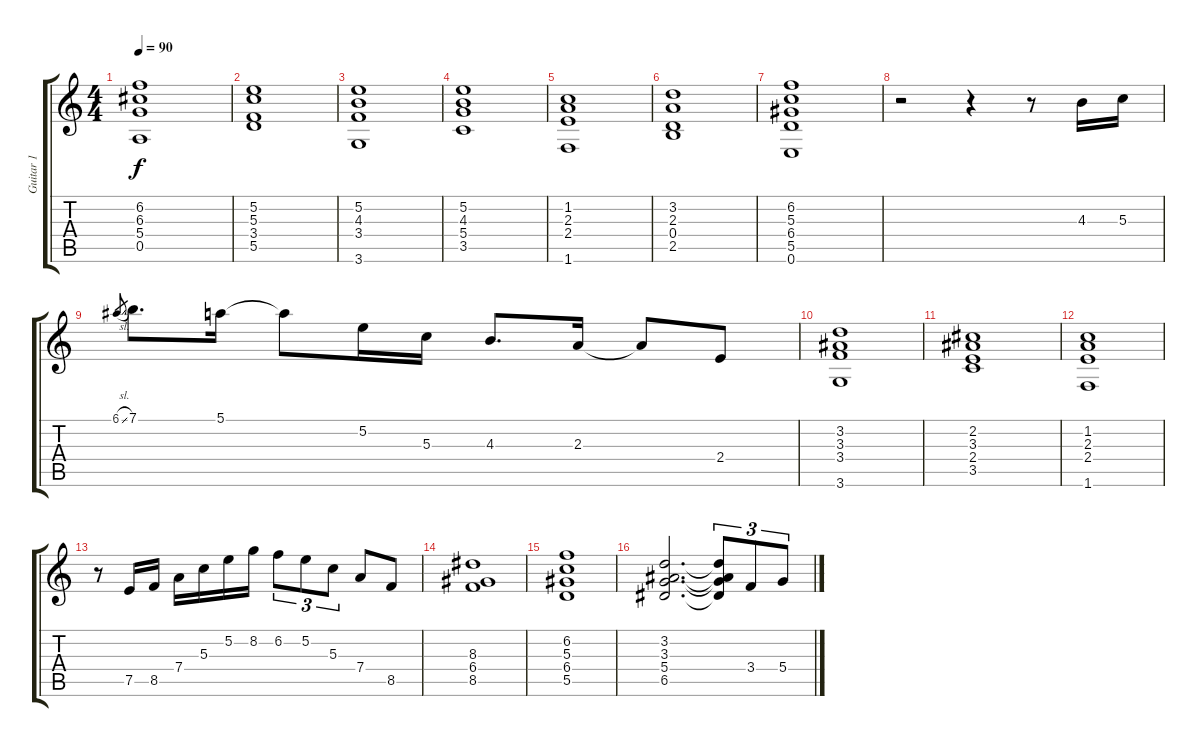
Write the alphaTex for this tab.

\track ("Guitar 1" "Guitar 1") {instrument acousticguitarnylon}
\staff {score tabs}
\tuning (E4 B3 G3 D3 A2 E2) {hide}
\ts (4 4)
\tempo 90
\clef g2
\ks c
(6.2 6.3 5.4 0.5).1{dy f} |
(5.2 5.3 3.4 5.5).1 |
(5.2 4.3 3.4 3.6).1 |
(5.2 4.3 5.4 3.5).1 |
(1.2 2.3 2.4 1.6).1 |
(3.2 2.3 0.4 2.5).1 |
(6.2 5.3 6.4 5.5 0.6).1 |
r.2 r.4 r.8 4.3.16 5.3.16 |
6.1{sl}.8{gr} 7.1.8{d} 5.1.16 5.1{t}.8 5.2.16 5.3.16 4.3.8{d} 2.3.16 2.3{t}.8 2.4.8 |
(3.2 3.3 3.4 3.6).1 |
(2.2 3.3 2.4 3.5).1 |
(1.2 2.3 2.4 1.6).1 |
r.8 7.5.16 8.5.16 7.4.16 5.3.16 5.2.16 8.2.16 6.2.8{tu (3 2)} 5.2.8{tu (3 2)} 5.3.8{tu (3 2)} 7.4.8 8.5.8 |
(8.3 6.4 8.5).1 |
(6.2 5.3 6.4 5.5).1 |
(3.2 3.3 5.4 6.5).2{d} (3.2{t} 3.3{t} 5.4{t} 6.5{t}).8{tu (3 2)} 3.4.8{tu (3 2)} 5.4.8{tu (3 2)}
